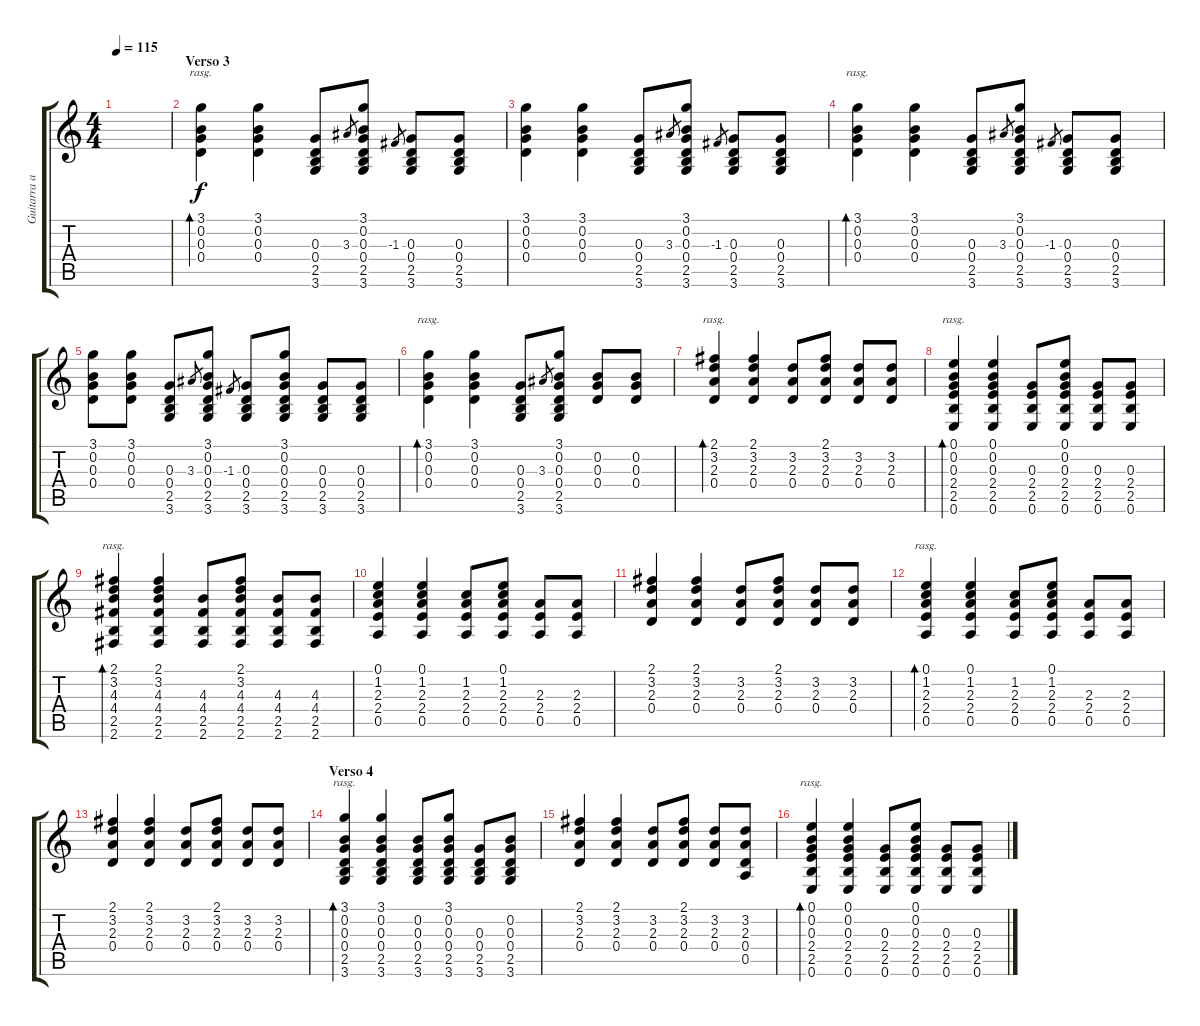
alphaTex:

\track ("Guitarra acústica" "Guitarra a") {instrument acousticguitarnylon}
\staff {score tabs}
\tuning (E4 B3 G3 D3 A2 E2) {hide}
\ts (4 4)
\tempo 115
\clef g2
\ks c
|
\section ("" "Verso 3")
(3.1 0.2 0.3 0.4).4{bd 60 rasg ii volume 12} (3.1 0.2 0.3 0.4).4 (0.3 0.4 2.5 3.6).8 3.3.8{gr} (3.1 0.2 0.3 0.4 2.5 3.6).8 -1.3.8{gr} (0.3 0.4 2.5 3.6).8 (0.3 0.4 2.5 3.6).8 |
(3.1 0.2 0.3 0.4).4 (3.1 0.2 0.3 0.4).4 (0.3 0.4 2.5 3.6).8 3.3.8{gr} (3.1 0.2 0.3 0.4 2.5 3.6).8 -1.3.8{gr} (0.3 0.4 2.5 3.6).8 (0.3 0.4 2.5 3.6).8 |
(3.1 0.2 0.3 0.4).4{bd 60 rasg ii} (3.1 0.2 0.3 0.4).4 (0.3 0.4 2.5 3.6).8 3.3.8{gr} (3.1 0.2 0.3 0.4 2.5 3.6).8 -1.3.8{gr} (0.3 0.4 2.5 3.6).8 (0.3 0.4 2.5 3.6).8 |
(3.1 0.2 0.3 0.4).8 (3.1 0.2 0.3 0.4).8 (0.3 0.4 2.5 3.6).8 3.3.8{gr} (3.1 0.2 0.3 0.4 2.5 3.6).8 -1.3.8{gr} (0.3 0.4 2.5 3.6).8 (3.1 0.2 0.3 0.4 2.5 3.6).8 (0.3 0.4 2.5 3.6).8 (0.3 0.4 2.5 3.6).8 |
(3.1 0.2 0.3 0.4).4{bd 30 rasg ii} (3.1 0.2 0.3 0.4).4 (0.3 0.4 2.5 3.6).8 3.3.8{gr} (3.1 0.2 0.3 0.4 2.5 3.6).8 (0.2 0.3 0.4).8 (0.2 0.3 0.4).8 |
(2.1 3.2 2.3 0.4).4{bd 30 rasg ii} (2.1 3.2 2.3 0.4).4 (3.2 2.3 0.4).8 (2.1 3.2 2.3 0.4).8 (3.2 2.3 0.4).8 (3.2 2.3 0.4).8 |
(0.1 0.2 0.3 2.4 2.5 0.6).4{bd 30 rasg ii} (0.1 0.2 0.3 2.4 2.5 0.6).4 (0.3 2.4 2.5 0.6).8 (0.1 0.2 0.3 2.4 2.5 0.6).8 (0.3 2.4 2.5 0.6).8 (0.3 2.4 2.5 0.6).8 |
(2.1 3.2 4.3 4.4 2.5 2.6).4{bd 30 rasg ii} (2.1 3.2 4.3 4.4 2.5 2.6).4 (4.3 4.4 2.5 2.6).8 (2.1 3.2 4.3 4.4 2.5 2.6).8 (4.3 4.4 2.5 2.6).8 (4.3 4.4 2.5 2.6).8 |
(0.1 1.2 2.3 2.4 0.5).4 (0.1 1.2 2.3 2.4 0.5).4 (1.2 2.3 2.4 0.5).8 (0.1 1.2 2.3 2.4 0.5).8 (2.3 2.4 0.5).8 (2.3 2.4 0.5).8 |
(2.1 3.2 2.3 0.4).4 (2.1 3.2 2.3 0.4).4 (3.2 2.3 0.4).8 (2.1 3.2 2.3 0.4).8 (3.2 2.3 0.4).8 (3.2 2.3 0.4).8 |
(0.1 1.2 2.3 2.4 0.5).4{bd 30 rasg ii} (0.1 1.2 2.3 2.4 0.5).4 (1.2 2.3 2.4 0.5).8 (0.1 1.2 2.3 2.4 0.5).8 (2.3 2.4 0.5).8 (2.3 2.4 0.5).8 |
(2.1 3.2 2.3 0.4).4 (2.1 3.2 2.3 0.4).4 (3.2 2.3 0.4).8 (2.1 3.2 2.3 0.4).8 (3.2 2.3 0.4).8 (3.2 2.3 0.4).8 |
\section ("" "Verso 4")
(3.1 0.2 0.3 0.4 2.5 3.6).4{bd 30 rasg ii} (3.1 0.2 0.3 0.4 2.5 3.6).4 (0.2 0.3 0.4 2.5 3.6).8 (3.1 0.2 0.3 0.4 2.5 3.6).8 (0.3 0.4 2.5 3.6).8 (0.2 0.3 0.4 2.5 3.6).8 |
(2.1 3.2 2.3 0.4).4 (2.1 3.2 2.3 0.4).4 (3.2 2.3 0.4).8 (2.1 3.2 2.3 0.4).8 (3.2 2.3 0.4).8 (3.2 2.3 0.4 0.5).8 |
(0.1 0.2 0.3 2.4 2.5 0.6).4{bd 30 rasg ii} (0.1 0.2 0.3 2.4 2.5 0.6).4 (0.3 2.4 2.5 0.6).8 (0.1 0.2 0.3 2.4 2.5 0.6).8 (0.3 2.4 2.5 0.6).8 (0.3 2.4 2.5 0.6).8
